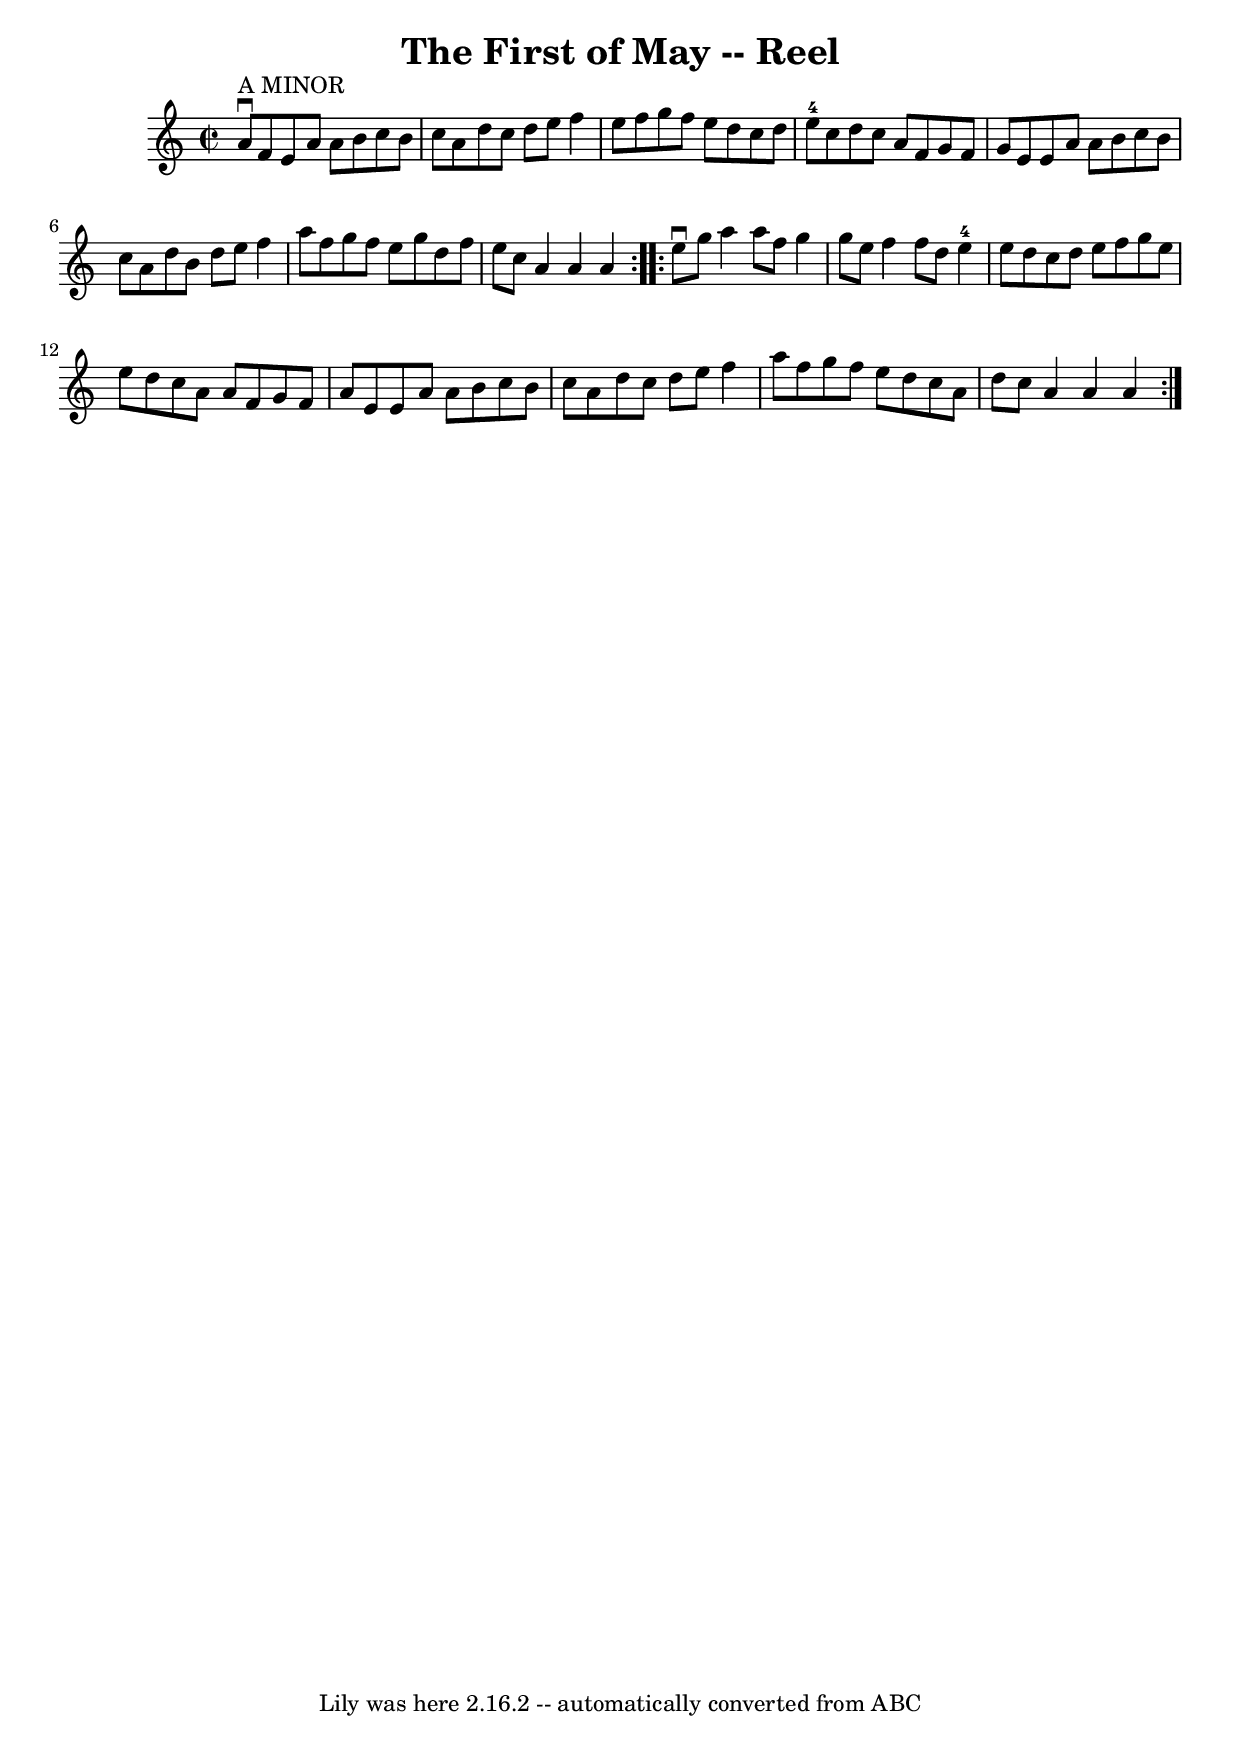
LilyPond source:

\version "2.16.2"
\include "Mammoth.ily"
\header {
  %% book = "Ryan's Mammoth Collection"
  crossRefNumber = "1"
  footnotes = "\\\\372"
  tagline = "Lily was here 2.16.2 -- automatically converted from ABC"
  title = "The First of May -- Reel"

}
voicedefault =  {



  \repeat volta 2 {

    \override Staff.TimeSignature #'style = #'C
    \time 2/2      \key a \minor a'8^"A MINOR"^\downbow f'8    |
    e'8 a'8 a'8 b'8 c''8 b'8 c''8 a'8     |
    d''8 c''8 d''8 e''8 f''4 e''8 f''8     |
    g''8 f''8 e''8 d''8 c''8 d''8 e''8-4 c''8     |
    d''8 c''8 a'8 f'8 g'8 f'8 g'8 e'8     |
    e'8 a'8 a'8 b'8 c''8 b'8 c''8 a'8     |
    d''8 b'8 d''8 e''8 f''4 a''8 f''8     |
    g''8 f''8 e''8 g''8 d''8 f''8 e''8 c''8  |
    a'4 a'4 a'4  
  }     
  \repeat volta 2 {
    e''8^\downbow g''8    |
    a''4 a''8 f''8 g''4 g''8 e''8    |
    f''4 f''8 d''8 e''4-4 e''8 d''8     |
    c''8 d''8 e''8 f''8 g''8 e''8 e''8 d''8     |
    c''8 a'8 a'8 f'8 g'8 f'8 a'8 e'8     |
    e'8 a'8 a'8 b'8 c''8 b'8 c''8 a'8     |
    d''8 c''8 d''8 e''8 f''4 a''8 f''8     |
    g''8 f''8 e''8 d''8 c''8 a'8 d''8 c''8     |
    a'4 a'4 a'4    
  }   

}

\score{
  <<

    \context Staff="default"
    {
      \voicedefault 
      
    }

  >>
  \layout {
    
  }
  \midi {
  }

}
